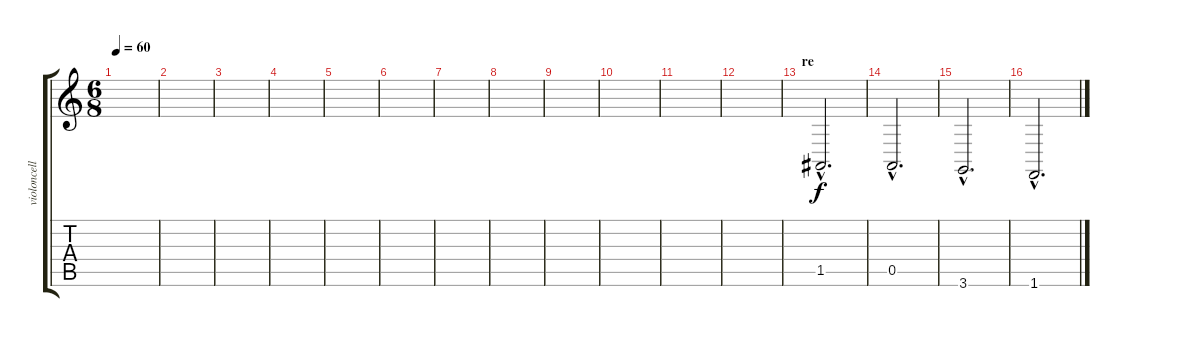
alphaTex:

\track ("violoncelle (basse)" "violoncell") {instrument cello}
\staff {score tabs}
\tuning (E4 B3 G3 D3 A2 E2) {hide}
\ts (6 8)
\tempo 60
\clef g2
\ks c
|
|
|
|
|
|
|
|
|
|
|
|
\section ("" "re")
1.5{hac}.2{d} |
0.5{hac}.2{d} |
3.6{hac}.2{d} |
1.6{hac}.2{d}
